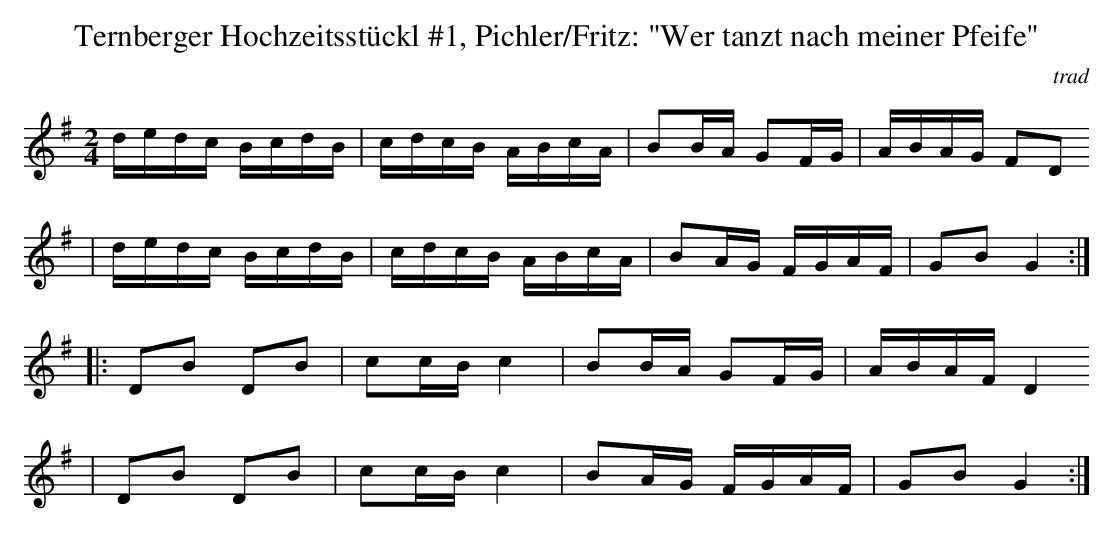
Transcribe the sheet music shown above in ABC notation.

X:1
T:Ternberger Hochzeitsstückl #1, Pichler/Fritz: "Wer tanzt nach meiner Pfeife"
M:2/4
L:1/16
C:trad
K:G
dedc BcdB|cdcB ABcA|B2BA G2FG|ABAG F2D2
|dedc BcdB|cdcB ABcA|B2AG FGAF|G2B2 G4   :|
|:D2B2 D2B2|c2cB c4   |B2BA G2FG|ABAF D4
|D2B2 D2B2 |c2cB c4   |B2AG FGAF|G2B2 G4   :|
